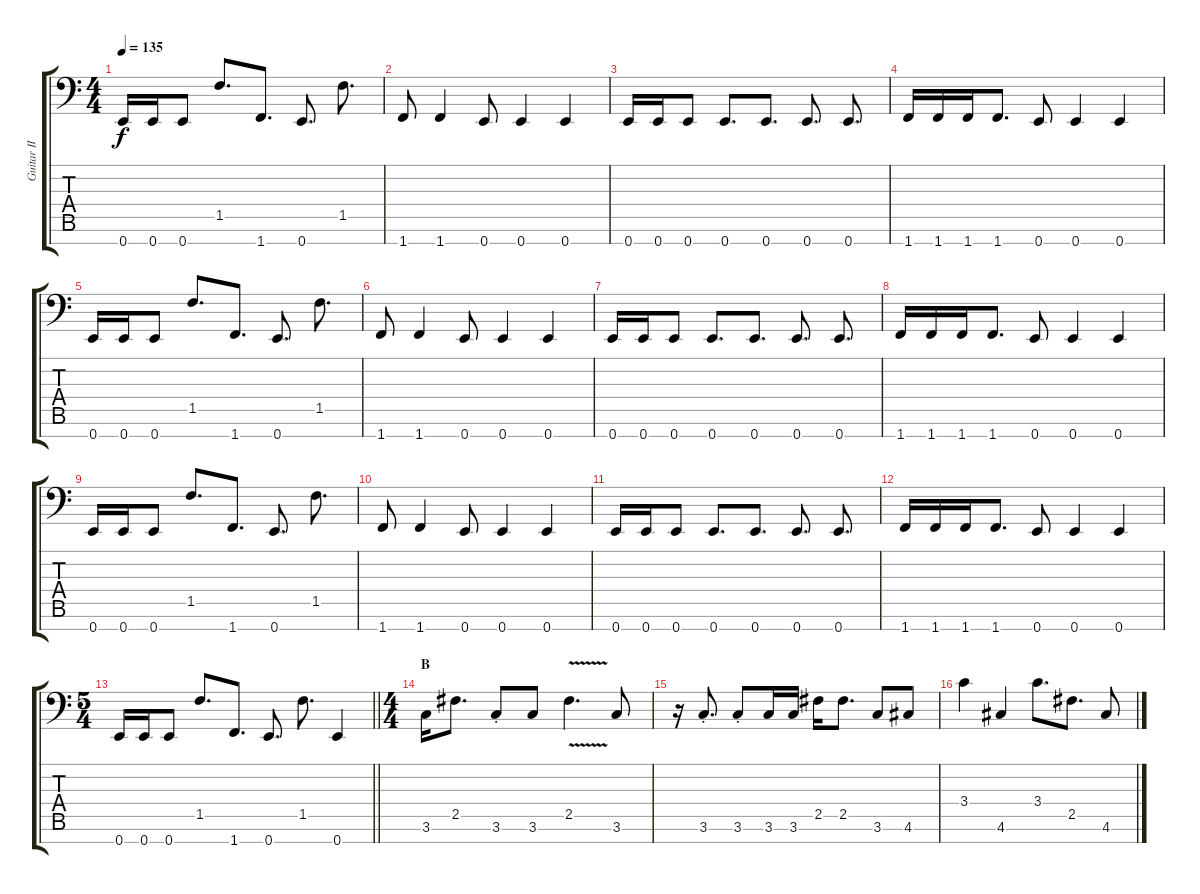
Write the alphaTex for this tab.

\track ("Guitar II" "Guitar II") {instrument distortionguitar}
\staff {score tabs}
\tuning (B3 Gb3 D3 A2 E2 A1 E1) {hide}
\ts (4 4)
\tempo 135
\clef f4
\ks c
0.7.16{dy f} 0.7.16 0.7.8 1.5.8{d} 1.7.8{d} 0.7.8{d} 1.5.8{d} |
1.7.8 1.7.4 0.7.8 0.7.4 0.7.4 |
0.7.16 0.7.16 0.7.8 0.7.8{d} 0.7.8{d} 0.7.8{d} 0.7.8{d} |
1.7.16 1.7.16 1.7.16 1.7.8{d} 0.7.8 0.7.4 0.7.4 |
0.7.16 0.7.16 0.7.8 1.5.8{d} 1.7.8{d} 0.7.8{d} 1.5.8{d} |
1.7.8 1.7.4 0.7.8 0.7.4 0.7.4 |
0.7.16 0.7.16 0.7.8 0.7.8{d} 0.7.8{d} 0.7.8{d} 0.7.8{d} |
1.7.16 1.7.16 1.7.16 1.7.8{d} 0.7.8 0.7.4 0.7.4 |
0.7.16 0.7.16 0.7.8 1.5.8{d} 1.7.8{d} 0.7.8{d} 1.5.8{d} |
1.7.8 1.7.4 0.7.8 0.7.4 0.7.4 |
0.7.16 0.7.16 0.7.8 0.7.8{d} 0.7.8{d} 0.7.8{d} 0.7.8{d} |
1.7.16 1.7.16 1.7.16 1.7.8{d} 0.7.8 0.7.4 0.7.4 |
\ts (5 4)
\barLineRight lightlight
0.7.16 0.7.16 0.7.8 1.5.8{d} 1.7.8{d} 0.7.8{d} 1.5.8{d} 0.7.4 |
\ts (4 4)
\section ("" "B")
3.6.16 2.5.8{d} 3.6{st}.8 3.6.8 2.5{v}.4{d} 3.6.8 |
r.16 3.6{st}.8{d} 3.6{st}.8 3.6.16 3.6.16 2.5.16 2.5.8{d} 3.6.8 4.6.8 |
3.4.4 4.6.4 3.4.8{d} 2.5.8{d} 4.6.8
